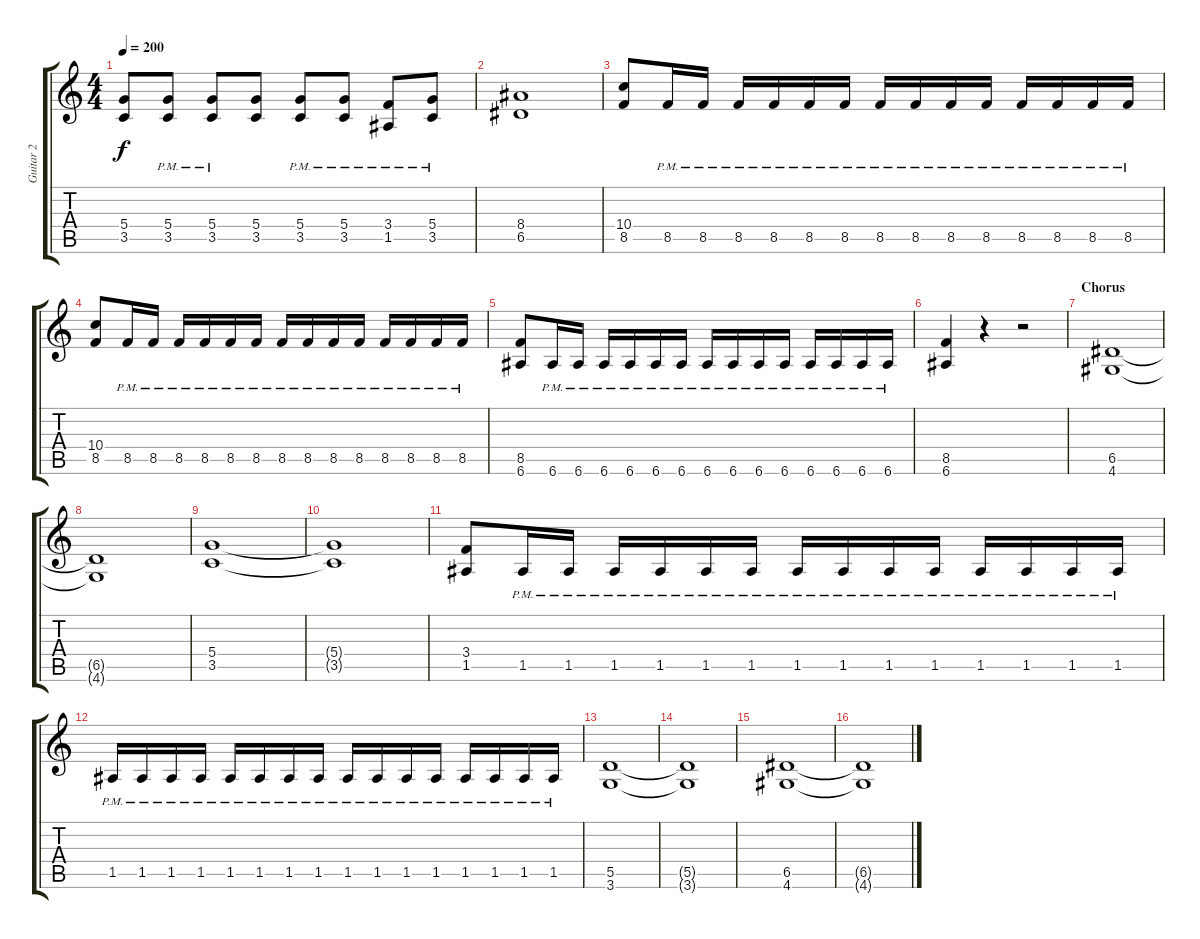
\track ("Guitar 2" "Guitar 2") {instrument distortionguitar}
\staff {score tabs}
\tuning (E4 B3 G3 D3 A2 E2) {hide}
\ts (4 4)
\tempo 200
\clef g2
\ks c
(5.4 3.5).8{dy f} (5.4{pm} 3.5{pm}).8 (5.4{pm} 3.5{pm}).8 (5.4 3.5).8 (5.4{pm} 3.5{pm}).8 (5.4{pm} 3.5{pm}).8 (3.4{pm} 1.5{pm}).8 (5.4{pm} 3.5{pm}).8 |
(8.4 6.5).1 |
(10.4 8.5).8 8.5{pm}.16 8.5{pm}.16 8.5{pm}.16 8.5{pm}.16 8.5{pm}.16 8.5{pm}.16 8.5{pm}.16 8.5{pm}.16 8.5{pm}.16 8.5{pm}.16 8.5{pm}.16 8.5{pm}.16 8.5{pm}.16 8.5{pm}.16 |
(10.4 8.5).8 8.5{pm}.16 8.5{pm}.16 8.5{pm}.16 8.5{pm}.16 8.5{pm}.16 8.5{pm}.16 8.5{pm}.16 8.5{pm}.16 8.5{pm}.16 8.5{pm}.16 8.5{pm}.16 8.5{pm}.16 8.5{pm}.16 8.5{pm}.16 |
(8.5 6.6).8 6.6{pm}.16 6.6{pm}.16 6.6{pm}.16 6.6{pm}.16 6.6{pm}.16 6.6{pm}.16 6.6{pm}.16 6.6{pm}.16 6.6{pm}.16 6.6{pm}.16 6.6{pm}.16 6.6{pm}.16 6.6{pm}.16 6.6{pm}.16 |
(8.5 6.6).4 r.4 r.2 |
\section ("" "Chorus")
(6.5 4.6).1 |
(6.5{t} 4.6{t}).1 |
(5.4 3.5).1 |
(5.4{t} 3.5{t}).1 |
(3.4 1.5).8 1.5{pm}.16 1.5{pm}.16 1.5{pm}.16 1.5{pm}.16 1.5{pm}.16 1.5{pm}.16 1.5{pm}.16 1.5{pm}.16 1.5{pm}.16 1.5{pm}.16 1.5{pm}.16 1.5{pm}.16 1.5{pm}.16 1.5{pm}.16 |
1.5{pm}.16 1.5{pm}.16 1.5{pm}.16 1.5{pm}.16 1.5{pm}.16 1.5{pm}.16 1.5{pm}.16 1.5{pm}.16 1.5{pm}.16 1.5{pm}.16 1.5{pm}.16 1.5{pm}.16 1.5{pm}.16 1.5{pm}.16 1.5{pm}.16 1.5{pm}.16 |
(5.5 3.6).1 |
(5.5{t} 3.6{t}).1 |
(6.5 4.6).1 |
(6.5{t} 4.6{t}).1
